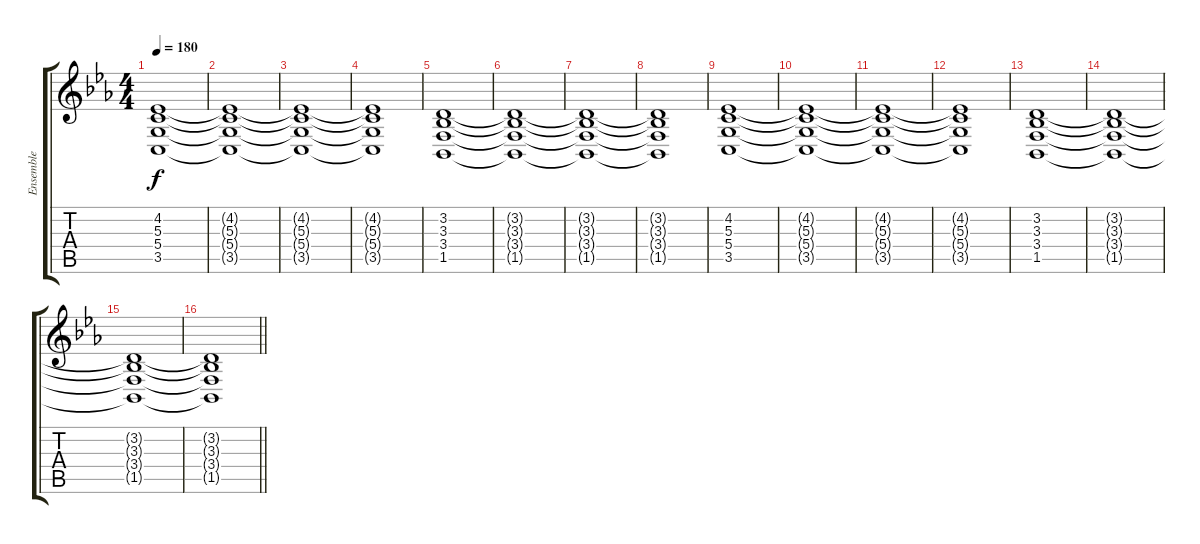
\track ("Ensemble" "Ensemble") {instrument stringensemble1}
\staff {score tabs}
\tuning (E4 B3 G3 D3 A2 E2) {hide}
\ts (4 4)
\section ("" "")
\tempo 180
\clef g2
\ks eb
(4.2 5.3 5.4 3.5).1{dy f} |
(4.2{t} 5.3{t} 5.4{t} 3.5{t}).1 |
(4.2{t} 5.3{t} 5.4{t} 3.5{t}).1 |
(4.2{t} 5.3{t} 5.4{t} 3.5{t}).1 |
(3.2 3.3 3.4 1.5).1 |
(3.2{t} 3.3{t} 3.4{t} 1.5{t}).1 |
(3.2{t} 3.3{t} 3.4{t} 1.5{t}).1 |
(3.2{t} 3.3{t} 3.4{t} 1.5{t}).1 |
(4.2 5.3 5.4 3.5).1 |
(4.2{t} 5.3{t} 5.4{t} 3.5{t}).1 |
(4.2{t} 5.3{t} 5.4{t} 3.5{t}).1 |
(4.2{t} 5.3{t} 5.4{t} 3.5{t}).1 |
(3.2 3.3 3.4 1.5).1 |
(3.2{t} 3.3{t} 3.4{t} 1.5{t}).1 |
(3.2{t} 3.3{t} 3.4{t} 1.5{t}).1 |
\barLineRight lightlight
(3.2{t} 3.3{t} 3.4{t} 1.5{t}).1
